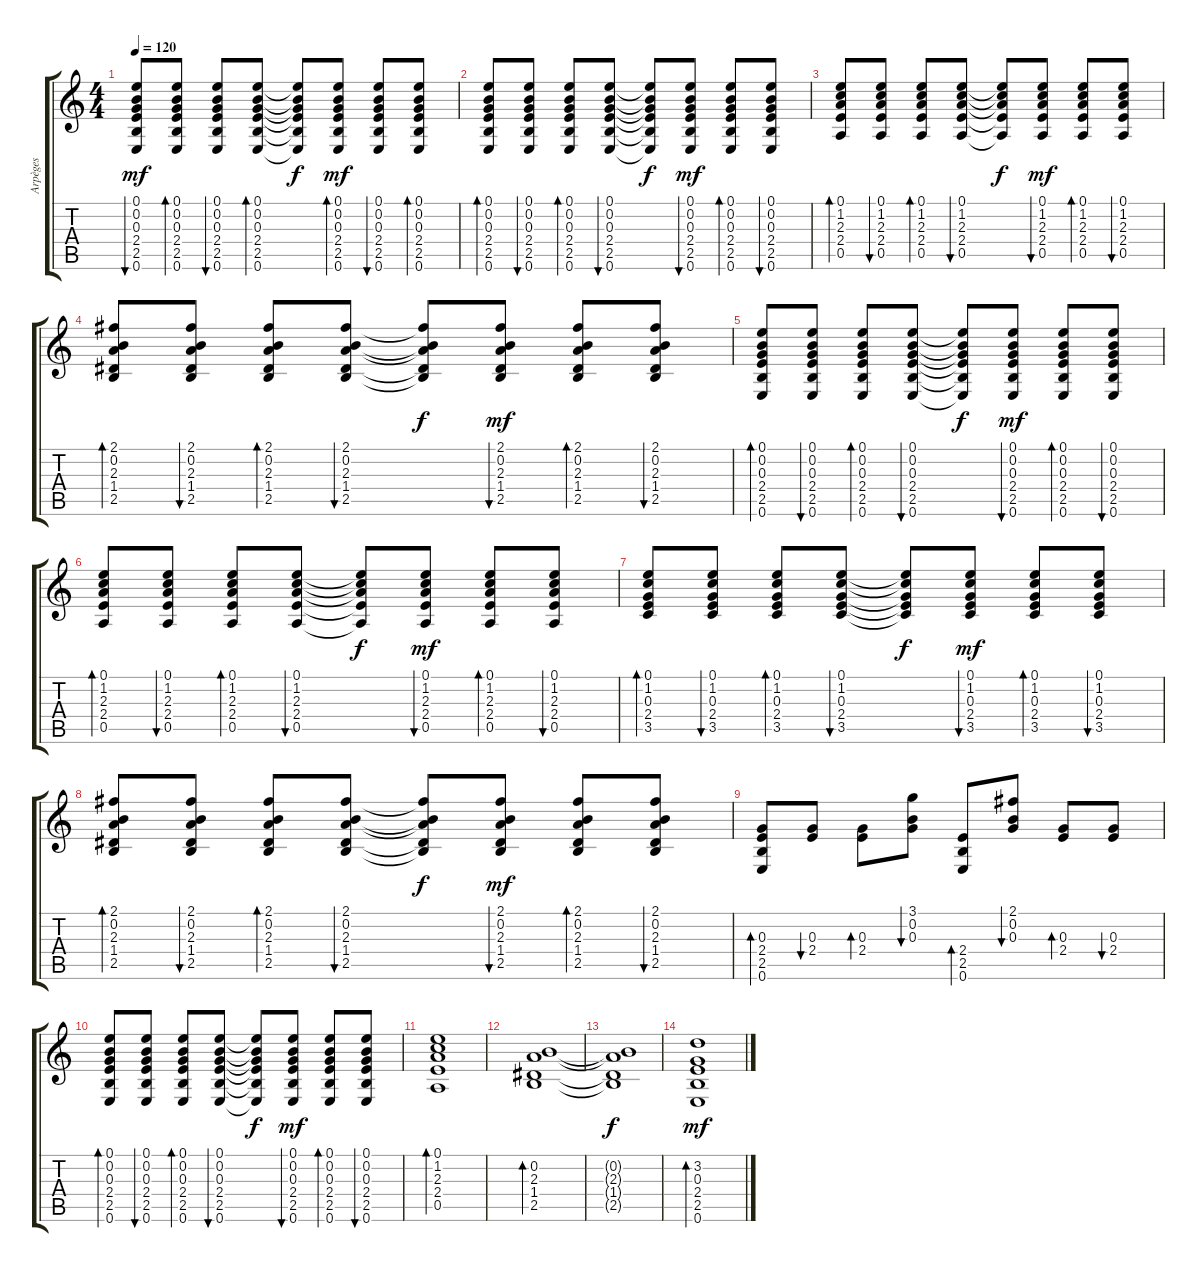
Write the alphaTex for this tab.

\track ("Arpèges" "Arpèges") {mute instrument acousticguitarsteel}
\staff {score tabs}
\tuning (E4 B3 G3 D3 A2 E2) {hide}
\ts (4 4)
\tempo 120
\clef g2
\ks c
(0.1 0.2 0.3 2.4 2.5 0.6).8{bu 60 dy mf} (0.1 0.2 0.3 2.4 2.5 0.6).8{bd 60} (0.1 0.2 0.3 2.4 2.5 0.6).8{bu 60} (0.1 0.2 0.3 2.4 2.5 0.6).8{bd 60} (0.1{t} 0.2{t} 0.3{t} 2.4{t} 2.5{t} 0.6{t}).8{dy f} (0.1 0.2 0.3 2.4 2.5 0.6).8{bd 60 dy mf} (0.1 0.2 0.3 2.4 2.5 0.6).8{bu 60} (0.1 0.2 0.3 2.4 2.5 0.6).8{bd 60} |
(0.1 0.2 0.3 2.4 2.5 0.6).8{bd 60} (0.1 0.2 0.3 2.4 2.5 0.6).8{bu 60} (0.1 0.2 0.3 2.4 2.5 0.6).8{bd 120} (0.1 0.2 0.3 2.4 2.5 0.6).8{bu 60} (0.1{t} 0.2{t} 0.3{t} 2.4{t} 2.5{t} 0.6{t}).8{dy f} (0.1 0.2 0.3 2.4 2.5 0.6).8{bu 60 dy mf} (0.1 0.2 0.3 2.4 2.5 0.6).8{bd 60} (0.1 0.2 0.3 2.4 2.5 0.6).8{bu 60} |
(0.1 1.2 2.3 2.4 0.5).8{bd 60} (0.1 1.2 2.3 2.4 0.5).8{bu 60} (0.1 1.2 2.3 2.4 0.5).8{bd 60} (0.1 1.2 2.3 2.4 0.5).8{bu 60} (0.1{t} 1.2{t} 2.3{t} 2.4{t} 0.5{t}).8{dy f} (0.1 1.2 2.3 2.4 0.5).8{bu 60 dy mf} (0.1 1.2 2.3 2.4 0.5).8{bd 60} (0.1 1.2 2.3 2.4 0.5).8{bu 60} |
(2.1 0.2 2.3 1.4 2.5).8{bd 60} (2.1 0.2 2.3 1.4 2.5).8{bu 60} (2.1 0.2 2.3 1.4 2.5).8{bd 60} (2.1 0.2 2.3 1.4 2.5).8{bu 60} (2.1{t} 0.2{t} 2.3{t} 1.4{t} 2.5{t}).8{dy f} (2.1 0.2 2.3 1.4 2.5).8{bu 60 dy mf} (2.1 0.2 2.3 1.4 2.5).8{bd 60} (2.1 0.2 2.3 1.4 2.5).8{bu 60} |
(0.1 0.2 0.3 2.4 2.5 0.6).8{bd 60} (0.1 0.2 0.3 2.4 2.5 0.6).8{bu 60} (0.1 0.2 0.3 2.4 2.5 0.6).8{bd 120} (0.1 0.2 0.3 2.4 2.5 0.6).8{bu 60} (0.1{t} 0.2{t} 0.3{t} 2.4{t} 2.5{t} 0.6{t}).8{dy f} (0.1 0.2 0.3 2.4 2.5 0.6).8{bu 60 dy mf} (0.1 0.2 0.3 2.4 2.5 0.6).8{bd 60} (0.1 0.2 0.3 2.4 2.5 0.6).8{bu 60} |
(0.1 1.2 2.3 2.4 0.5).8{bd 60} (0.1 1.2 2.3 2.4 0.5).8{bu 60} (0.1 1.2 2.3 2.4 0.5).8{bd 60} (0.1 1.2 2.3 2.4 0.5).8{bu 60} (0.1{t} 1.2{t} 2.3{t} 2.4{t} 0.5{t}).8{dy f} (0.1 1.2 2.3 2.4 0.5).8{bu 60 dy mf} (0.1 1.2 2.3 2.4 0.5).8{bd 60} (0.1 1.2 2.3 2.4 0.5).8{bu 60} |
(0.1 1.2 0.3 2.4 3.5).8{bd 60} (0.1 1.2 0.3 2.4 3.5).8{bu 60} (0.1 1.2 0.3 2.4 3.5).8{bd 60} (0.1 1.2 0.3 2.4 3.5).8{bu 60} (0.1{t} 1.2{t} 0.3{t} 2.4{t} 3.5{t}).8{dy f} (0.1 1.2 0.3 2.4 3.5).8{bu 60 dy mf} (0.1 1.2 0.3 2.4 3.5).8{bd 60} (0.1 1.2 0.3 2.4 3.5).8{bu 60} |
(2.1 0.2 2.3 1.4 2.5).8{bd 60} (2.1 0.2 2.3 1.4 2.5).8{bu 60} (2.1 0.2 2.3 1.4 2.5).8{bd 60} (2.1 0.2 2.3 1.4 2.5).8{bu 60} (2.1{t} 0.2{t} 2.3{t} 1.4{t} 2.5{t}).8{dy f} (2.1 0.2 2.3 1.4 2.5).8{bu 60 dy mf} (2.1 0.2 2.3 1.4 2.5).8{bd 60} (2.1 0.2 2.3 1.4 2.5).8{bu 60} |
(0.3 2.4 2.5 0.6).8{bd 60} (0.3 2.4).8{bu 60} (0.3 2.4).8{bd 60} (3.1 0.2 0.3).8{bu 60} (2.4 2.5 0.6).8{bd 60} (2.1 0.2 0.3).8{bu 60} (0.3 2.4).8{bd 60} (0.3 2.4).8{bu 60} |
(0.1 0.2 0.3 2.4 2.5 0.6).8{bd 60} (0.1 0.2 0.3 2.4 2.5 0.6).8{bu 60} (0.1 0.2 0.3 2.4 2.5 0.6).8{bd 120} (0.1 0.2 0.3 2.4 2.5 0.6).8{bu 60} (0.1{t} 0.2{t} 0.3{t} 2.4{t} 2.5{t} 0.6{t}).8{dy f} (0.1 0.2 0.3 2.4 2.5 0.6).8{bu 60 dy mf} (0.1 0.2 0.3 2.4 2.5 0.6).8{bd 60} (0.1 0.2 0.3 2.4 2.5 0.6).8{bu 60} |
(0.1 1.2 2.3 2.4 0.5).1{bd 480} |
(0.2 2.3 1.4 2.5).1{bd 480} |
(0.2{t} 2.3{t} 1.4{t} 2.5{t}).1{dy f} |
(3.2 0.3 2.4 2.5 0.6).1{bd 480 dy mf}
